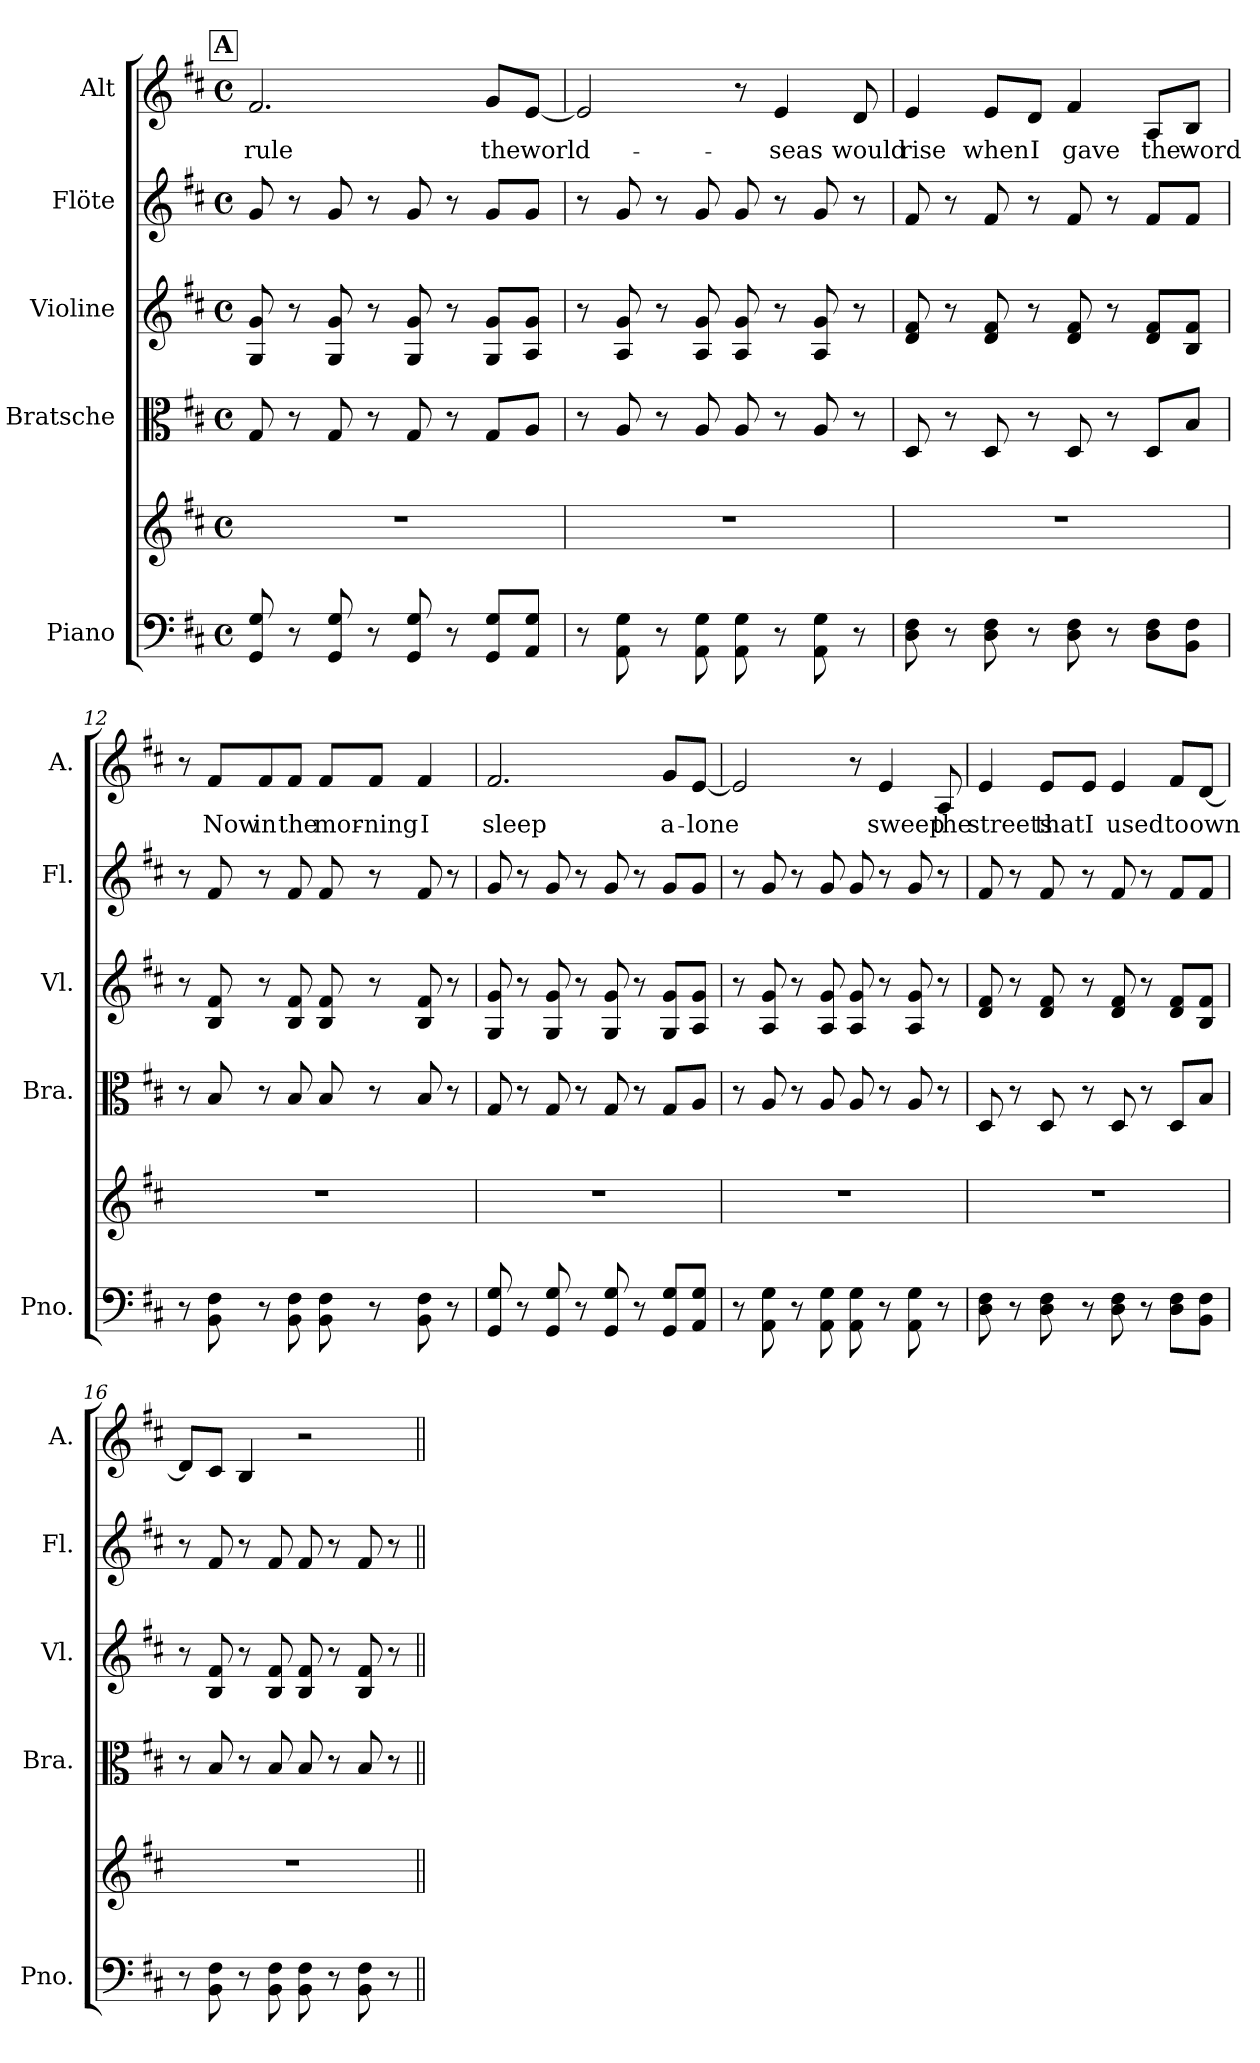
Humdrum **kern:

**kern	**kern	**kern	**kern	**kern	**kern	**text
*part5	*part5	*part4	*part3	*part2	*part1	*part1
*staff6	*staff5	*staff4	*staff3	*staff2	*staff1	*staff1
*I"Piano	*	*I"Bratsche	*I"Violine	*I"Flöte	*I"Alt	*
*I'Pno.	*	*I'Bra.	*I'Vl.	*I'Fl.	*I'A.	*
*clefF4	*clefG2	*clefC3	*clefG2	*clefG2	*clefG2	*
*k[f#c#]	*k[f#c#]	*k[f#c#]	*k[f#c#]	*k[f#c#]	*k[f#c#]	*
*M4/4	*M4/4	*M4/4	*M4/4	*M4/4	*M4/4	*
*met(c)	*met(c)	*met(c)	*met(c)	*met(c)	*met(c)	*
!!LO:REH:place=s1:a:B:fs=14:t=A
=9	=9	=9	=9	=9	=9	=9
!	!	!	!	!	!	!LO:LY:b
8GG/ 8G/	1r	8G/	8G/ 8g/	8g/	2.f#/	rule
8r	.	8r	8r	8r	.	.
8GG/ 8G/	.	8G/	8G/ 8g/	8g/	.	.
8r	.	8r	8r	8r	.	.
8GG/ 8G/	.	8G/	8G/ 8g/	8g/	.	.
8r	.	8r	8r	8r	.	.
!	!	!	!	!	!	!LO:LY:b
8GG/ 8G/L	.	8G/L	8G/ 8g/L	8g/L	8g/L	the
!	!	!	!	!	!	!LO:LY:b
8AA/ 8G/J	.	8A/J	8A/ 8g/J	8g/J	[8e/J	world-
=10	=10	=10	=10	=10	=10	=10
8r	1r	8r	8r	8r	2e/]	.
8AA\ 8G\	.	8A/	8A/ 8g/	8g/	.	.
8r	.	8r	8r	8r	.	.
8AA\ 8G\	.	8A/	8A/ 8g/	8g/	.	.
8AA\ 8G\	.	8A/	8A/ 8g/	8g/	8r	.
!	!	!	!	!	!	!LO:LY:b
8r	.	8r	8r	8r	4e/	seas
8AA\ 8G\	.	8A/	8A/ 8g/	8g/	.	.
!	!	!	!	!	!	!LO:LY:b
8r	.	8r	8r	8r	8d/	would
!!LO:LB:g=z
=11	=11	=11	=11	=11	=11	=11
!	!	!	!	!	!	!LO:LY:b
8D\ 8F#\	1r	8D/	8d/ 8f#/	8f#/	4e/	rise
8r	.	8r	8r	8r	.	.
!	!	!	!	!	!	!LO:LY:b
8D\ 8F#\	.	8D/	8d/ 8f#/	8f#/	8e/L	when
!	!	!	!	!	!	!LO:LY:b
8r	.	8r	8r	8r	8d/J	I
!	!	!	!	!	!	!LO:LY:b
8D\ 8F#\	.	8D/	8d/ 8f#/	8f#/	4f#/	gave
8r	.	8r	8r	8r	.	.
!	!	!	!	!	!	!LO:LY:b
8D\ 8F#\L	.	8D/L	8d/ 8f#/L	8f#/L	8A/L	the
!	!	!	!	!	!	!LO:LY:b
8BB\ 8F#\J	.	8B/J	8B/ 8f#/J	8f#/J	8B/J	word
=12	=12	=12	=12	=12	=12	=12
8r	1r	8r	8r	8r	8r	.
!	!	!	!	!	!	!LO:LY:b
8BB\ 8F#\	.	8B/	8B/ 8f#/	8f#/	8f#/L	Now
!	!	!	!	!	!	!LO:LY:b
8r	.	8r	8r	8r	8f#/	in
!	!	!	!	!	!	!LO:LY:b
8BB\ 8F#\	.	8B/	8B/ 8f#/	8f#/	8f#/J	the
!	!	!	!	!	!	!LO:LY:b
8BB\ 8F#\	.	8B/	8B/ 8f#/	8f#/	8f#/L	mor-
!	!	!	!	!	!	!LO:LY:b
8r	.	8r	8r	8r	8f#/J	-ning
!	!	!	!	!	!	!LO:LY:b
8BB\ 8F#\	.	8B/	8B/ 8f#/	8f#/	4f#/	I
8r	.	8r	8r	8r	.	.
=13	=13	=13	=13	=13	=13	=13
!	!	!	!	!	!	!LO:LY:b
8GG/ 8G/	1r	8G/	8G/ 8g/	8g/	2.f#/	sleep
8r	.	8r	8r	8r	.	.
8GG/ 8G/	.	8G/	8G/ 8g/	8g/	.	.
8r	.	8r	8r	8r	.	.
8GG/ 8G/	.	8G/	8G/ 8g/	8g/	.	.
8r	.	8r	8r	8r	.	.
!	!	!	!	!	!	!LO:LY:b
8GG/ 8G/L	.	8G/L	8G/ 8g/L	8g/L	8g/L	a-
!	!	!	!	!	!	!LO:LY:b
8AA/ 8G/J	.	8A/J	8A/ 8g/J	8g/J	[8e/J	-lone
=14	=14	=14	=14	=14	=14	=14
8r	1r	8r	8r	8r	2e/]	.
8AA\ 8G\	.	8A/	8A/ 8g/	8g/	.	.
8r	.	8r	8r	8r	.	.
8AA\ 8G\	.	8A/	8A/ 8g/	8g/	.	.
8AA\ 8G\	.	8A/	8A/ 8g/	8g/	8r	.
!	!	!	!	!	!	!LO:LY:b
8r	.	8r	8r	8r	4e/	sweep
8AA\ 8G\	.	8A/	8A/ 8g/	8g/	.	.
!	!	!	!	!	!	!LO:LY:b
8r	.	8r	8r	8r	8A/	the
!!LO:PB:g=z
=15	=15	=15	=15	=15	=15	=15
!	!	!	!	!	!	!LO:LY:b
8D\ 8F#\	1r	8D/	8d/ 8f#/	8f#/	4e/	streets
8r	.	8r	8r	8r	.	.
!	!	!	!	!	!	!LO:LY:b
8D\ 8F#\	.	8D/	8d/ 8f#/	8f#/	8e/L	that
!	!	!	!	!	!	!LO:LY:b
8r	.	8r	8r	8r	8e/J	I
!	!	!	!	!	!	!LO:LY:b
8D\ 8F#\	.	8D/	8d/ 8f#/	8f#/	4e/	used
8r	.	8r	8r	8r	.	.
!	!	!	!	!	!	!LO:LY:b
8D\ 8F#\L	.	8D/L	8d/ 8f#/L	8f#/L	8f#/L	to
!	!	!	!	!	!	!LO:LY:b
8BB\ 8F#\J	.	8B/J	8B/ 8f#/J	8f#/J	[8d/J	own
=16	=16	=16	=16	=16	=16	=16
8r	1r	8r	8r	8r	8d/L]	.
8BB\ 8F#\	.	8B/	8B/ 8f#/	8f#/	8c#/J	.
8r	.	8r	8r	8r	4B/	.
8BB\ 8F#\	.	8B/	8B/ 8f#/	8f#/	.	.
8BB\ 8F#\	.	8B/	8B/ 8f#/	8f#/	2r	.
8r	.	8r	8r	8r	.	.
8BB\ 8F#\	.	8B/	8B/ 8f#/	8f#/	.	.
8r	.	8r	8r	8r	.	.
=||	=||	=||	=||	=||	=||	=||
*-	*-	*-	*-	*-	*-	*-
